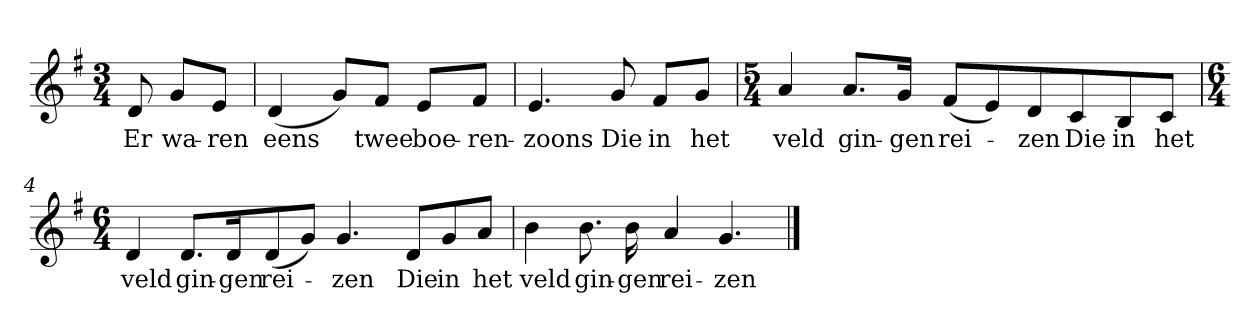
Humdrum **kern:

**kern	**text
*part1	*part1
*staff1	*staff1
*clefG2	*
*k[f#]	*
*G:	*
*M3/4	*
*MM120	*
=	=
8d	Er
8g/L	wa-
8e/J	-ren
=1	=1
(4d	eens
8g/L)	.
8f#/J	twee
8e/L	boe-
8f#/J	-ren-
=2	=2
4.e	-zoons
8g	Die
8f#/L	in
8g/J	het
=3	=3
*M5/4	*
4a	veld
8.a/L	gin-
16g/Jk	-gen
(8f#/L	rei-
8e/)	.
8d/	-zen
8c/	Die
8B/	in
8c/J	het
=4	=4
*M6/4	*
4d	veld
8.d/L	gin-
16d/K	-gen
(8d/	rei-
8g/J)	.
4.g	-zen
8d/L	Die
8g/	in
8a/J	het
=5	=5
4b	veld
8.b	gin-
16b	-gen
4a	rei-
4.g	-zen
==	==
*-	*-
